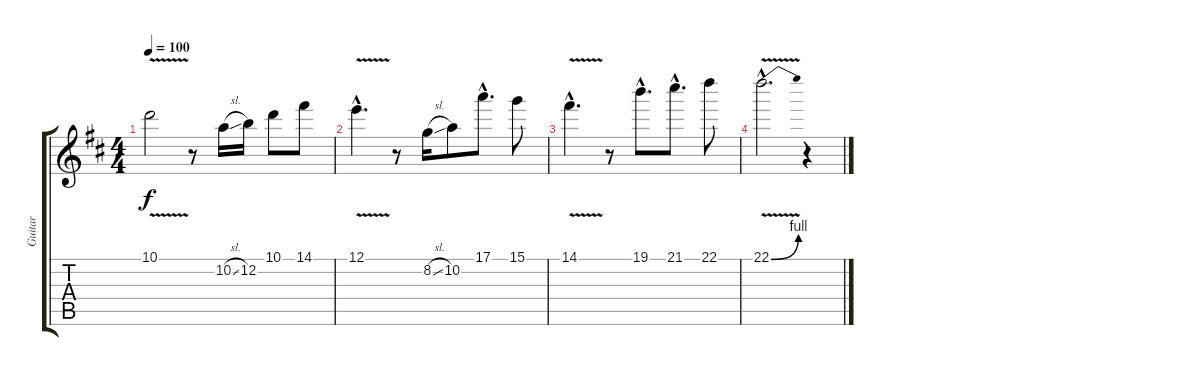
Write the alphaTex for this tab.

\track ("Guitar" "Guitar") {instrument overdrivenguitar}
\staff {score tabs}
\tuning (E4 B3 G3 D3 A2 E2) {hide}
\ts (4 4)
\tempo 100
\clef g2
\ks d
10.1{v}.2{dy f} r.8 10.2{sl}.16 12.2.16 10.1.8 14.1.8 |
12.1{v hac}.4{d} r.8 8.2{sl}.16 10.2.8 17.1{hac}.8{d} 15.1.8 |
14.1{v hac}.4{d} r.8 19.1{hac}.8{d} 21.1{hac}.8{d} 22.1.8 |
22.1{be (bend 0 0 60 4) v hac}.2{d} r.4
